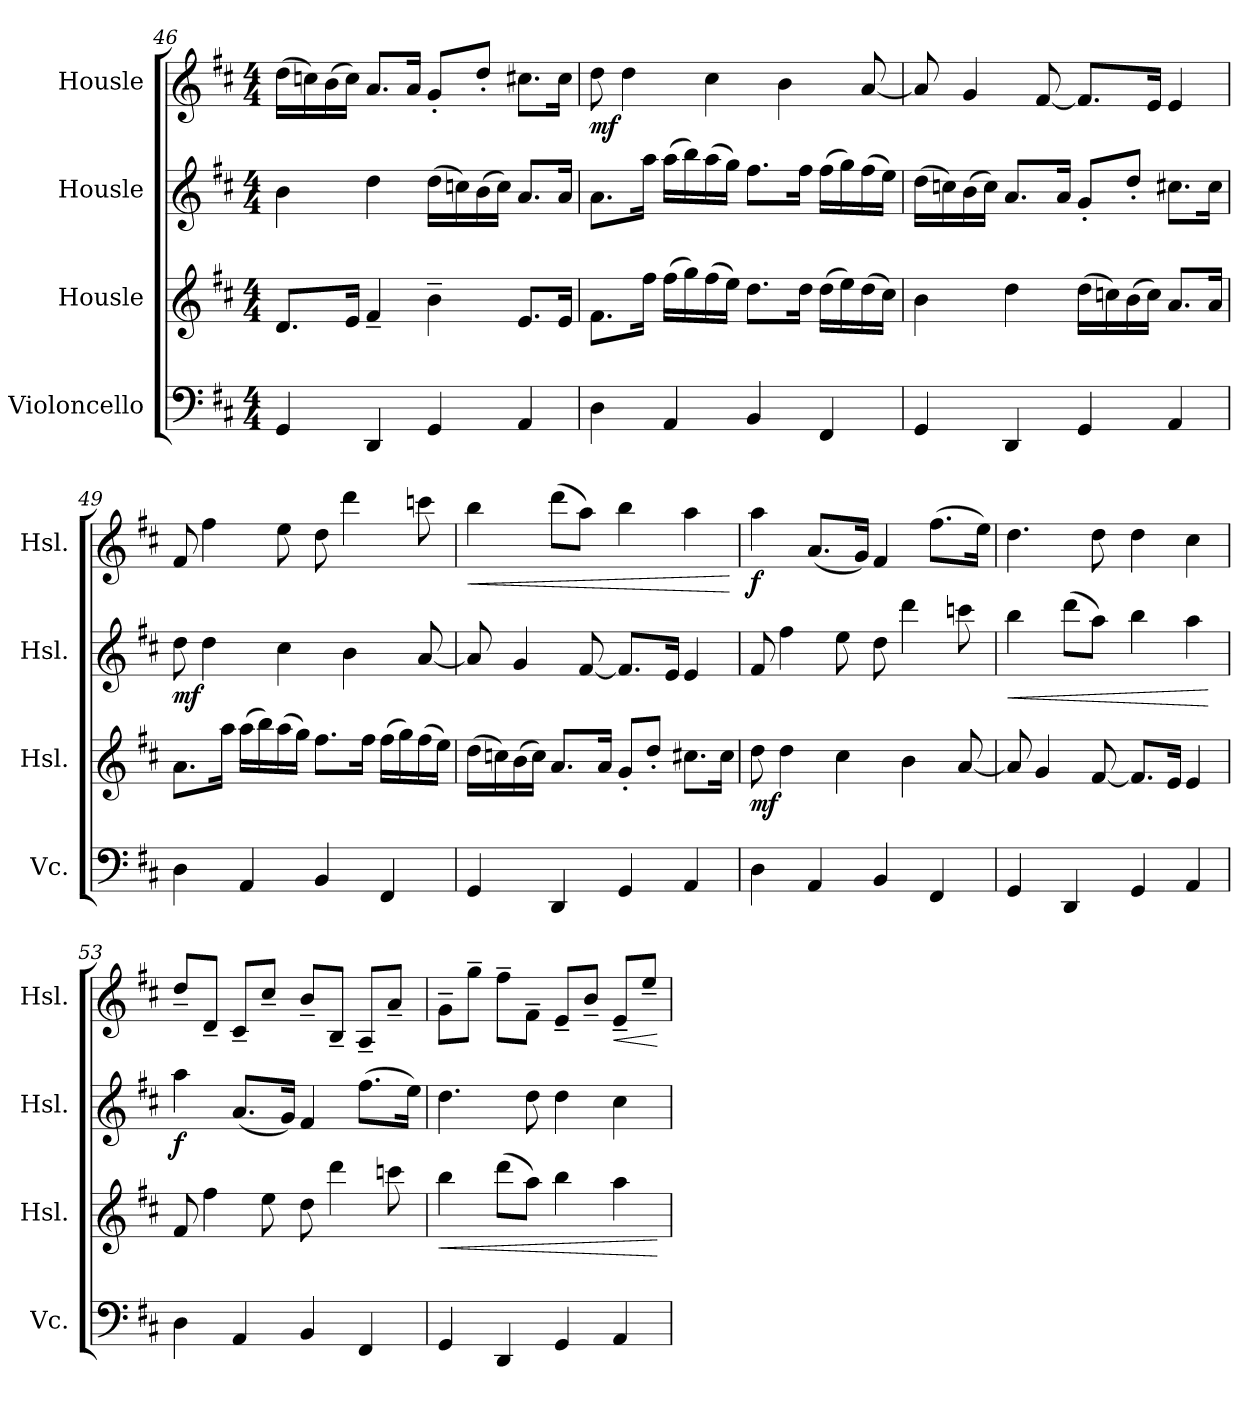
**kern	**kern	**dynam	**kern	**dynam	**kern	**dynam
*part4	*part3	*part3	*part2	*part2	*part1	*part1
*staff4	*staff3	*staff3	*staff2	*staff2	*staff1	*staff1
*I"Violoncello	*I"Housle	*	*I"Housle	*	*I"Housle	*
*I'Vc.	*I'Hsl.	*	*I'Hsl.	*	*I'Hsl.	*
*clefF4	*clefG2	*	*clefG2	*	*clefG2	*
*k[f#c#]	*k[f#c#]	*	*k[f#c#]	*	*k[f#c#]	*
*M4/4	*M4/4	*	*M4/4	*	*M4/4	*
=46	=46	=46	=46	=46	=46	=46
4GG/	8.d/L	.	4b\	.	(16dd\LL	.
.	.	.	.	.	16ccn\)	.
.	.	.	.	.	(16b\	.
.	16e/Jk	.	.	.	16cc\JJ)	.
4DD/	4f#~/	.	4dd\	.	8.a/L	.
.	.	.	.	.	16a/Jk	.
4GG/	4b~\	.	(16dd\LL	.	8g'/L	.
.	.	.	16ccn\)	.	.	.
.	.	.	(16b\	.	8dd'/J	.
.	.	.	16cc\JJ)	.	.	.
4AA/	8.e/L	.	8.a/L	.	8.cc#X\L	.
.	16e/Jk	.	16a/Jk	.	16cc#\Jk	.
=47	=47	=47	=47	=47	=47	=47
!	!	!	!	!	!	!LO:DY:b
4D\	8.f#\L	.	8.a\L	.	8dd\	mf
.	.	.	.	.	4dd\	.
.	16ff#\Jk	.	16aa\Jk	.	.	.
4AA/	(16ff#\LL	.	(16aa\LL	.	.	.
.	16gg\)	.	16bb\)	.	.	.
.	(16ff#\	.	(16aa\	.	4cc#\	.
.	16ee\JJ)	.	16gg\JJ)	.	.	.
4BB/	8.dd\L	.	8.ff#\L	.	.	.
.	.	.	.	.	4b\	.
.	16dd\Jk	.	16ff#\Jk	.	.	.
4FF#/	(16dd\LL	.	(16ff#\LL	.	.	.
.	16ee\)	.	16gg\)	.	.	.
.	(16dd\	.	(16ff#\	.	[8a/	.
.	16cc#\JJ)	.	16ee\JJ)	.	.	.
!!LO:LB:g=z
=48	=48	=48	=48	=48	=48	=48
4GG/	4b\	.	(16dd\LL	.	8a/]	.
.	.	.	16ccn\)	.	.	.
.	.	.	(16b\	.	4g/	.
.	.	.	16cc\JJ)	.	.	.
4DD/	4dd\	.	8.a/L	.	.	.
.	.	.	.	.	[8f#/	.
.	.	.	16a/Jk	.	.	.
4GG/	(16dd\LL	.	8g'/L	.	8.f#/L]	.
.	16ccn\)	.	.	.	.	.
.	(16b\	.	8dd'/J	.	.	.
.	16cc\JJ)	.	.	.	16e/Jk	.
4AA/	8.a/L	.	8.cc#X\L	.	4e/	.
.	16a/Jk	.	16cc#\Jk	.	.	.
=49	=49	=49	=49	=49	=49	=49
!	!	!	!	!LO:DY:b	!	!
4D\	8.a\L	.	8dd\	mf	8f#/	.
.	.	.	4dd\	.	4ff#\	.
.	16aa\Jk	.	.	.	.	.
4AA/	(16aa\LL	.	.	.	.	.
.	16bb\)	.	.	.	.	.
.	(16aa\	.	4cc#\	.	8ee\	.
.	16gg\JJ)	.	.	.	.	.
4BB/	8.ff#\L	.	.	.	8dd\	.
.	.	.	4b\	.	4ddd\	.
.	16ff#\Jk	.	.	.	.	.
4FF#/	(16ff#\LL	.	.	.	.	.
.	16gg\)	.	.	.	.	.
.	(16ff#\	.	[8a/	.	8cccn\	.
.	16ee\JJ)	.	.	.	.	.
=50	=50	=50	=50	=50	=50	=50
!	!	!	!	!	!	!LO:HP:b
4GG/	(16dd\LL	.	8a/]	.	4bb\	<
.	16ccn\)	.	.	.	.	.
.	(16b\	.	4g/	.	.	.
.	16cc\JJ)	.	.	.	.	.
4DD/	8.a/L	.	.	.	(8ddd\L	.
.	.	.	[8f#/	.	8aa\J)	.
.	16a/Jk	.	.	.	.	.
4GG/	8g'/L	.	8.f#/L]	.	4bb\	.
.	8dd'/J	.	.	.	.	.
.	.	.	16e/Jk	.	.	.
4AA/	8.cc#X\L	.	4e/	.	4aa\	.
.	16cc#\Jk	.	.	.	.	.
.	.	.	.	.	.	[
!!LO:LB:g=z
=51	=51	=51	=51	=51	=51	=51
!	!	!LO:DY:b	!	!	!	!LO:DY:b
4D\	8dd\	mf	8f#/	.	4aa\	f
.	4dd\	.	4ff#\	.	.	.
4AA/	.	.	.	.	(8.a/L	.
.	4cc#\	.	8ee\	.	.	.
.	.	.	.	.	16g/Jk)	.
4BB/	.	.	8dd\	.	4f#/	.
.	4b\	.	4ddd\	.	.	.
4FF#/	.	.	.	.	(8.ff#\L	.
.	[8a/	.	8cccn\	.	.	.
.	.	.	.	.	16ee\Jk)	.
=52	=52	=52	=52	=52	=52	=52
!	!	!	!	!LO:HP:b	!	!
4GG/	8a/]	.	4bb\	<	4.dd\	.
.	4g/	.	.	.	.	.
4DD/	.	.	(8ddd\L	.	.	.
.	[8f#/	.	8aa\J)	.	8dd\	.
4GG/	8.f#/L]	.	4bb\	.	4dd\	.
.	16e/Jk	.	.	.	.	.
4AA/	4e/	.	4aa\	.	4cc#\	.
.	.	.	.	[	.	.
=53	=53	=53	=53	=53	=53	=53
!	!	!	!	!LO:DY:b	!	!
4D\	8f#/	.	4aa\	f	8dd~/L	.
.	4ff#\	.	.	.	8d~/J	.
4AA/	.	.	(8.a/L	.	8c#~/L	.
.	8ee\	.	.	.	8cc#~/J	.
.	.	.	16g/Jk)	.	.	.
4BB/	8dd\	.	4f#/	.	8b~/L	.
.	4ddd\	.	.	.	8B~/J	.
4FF#/	.	.	(8.ff#\L	.	8A~/L	.
.	8cccn\	.	.	.	8a~/J	.
.	.	.	16ee\Jk)	.	.	.
=54	=54	=54	=54	=54	=54	=54
!	!	!LO:HP:b	!	!	!	!
4GG/	4bb\	<	4.dd\	.	8g~\L	.
.	.	.	.	.	8gg~\J	.
4DD/	(8ddd\L	.	.	.	8ff#~\L	.
.	8aa\J)	.	8dd\	.	8f#~\J	.
4GG/	4bb\	.	4dd\	.	8e~/L	.
.	.	.	.	.	8b~/J	.
!	!	!	!	!	!	!LO:HP:b
4AA/	4aa\	.	4cc#\	.	8e~/L	<
.	.	.	.	.	8ee~/J	.
.	.	[	.	.	.	[
=	=	=	=	=	=	=
*-	*-	*-	*-	*-	*-	*-
